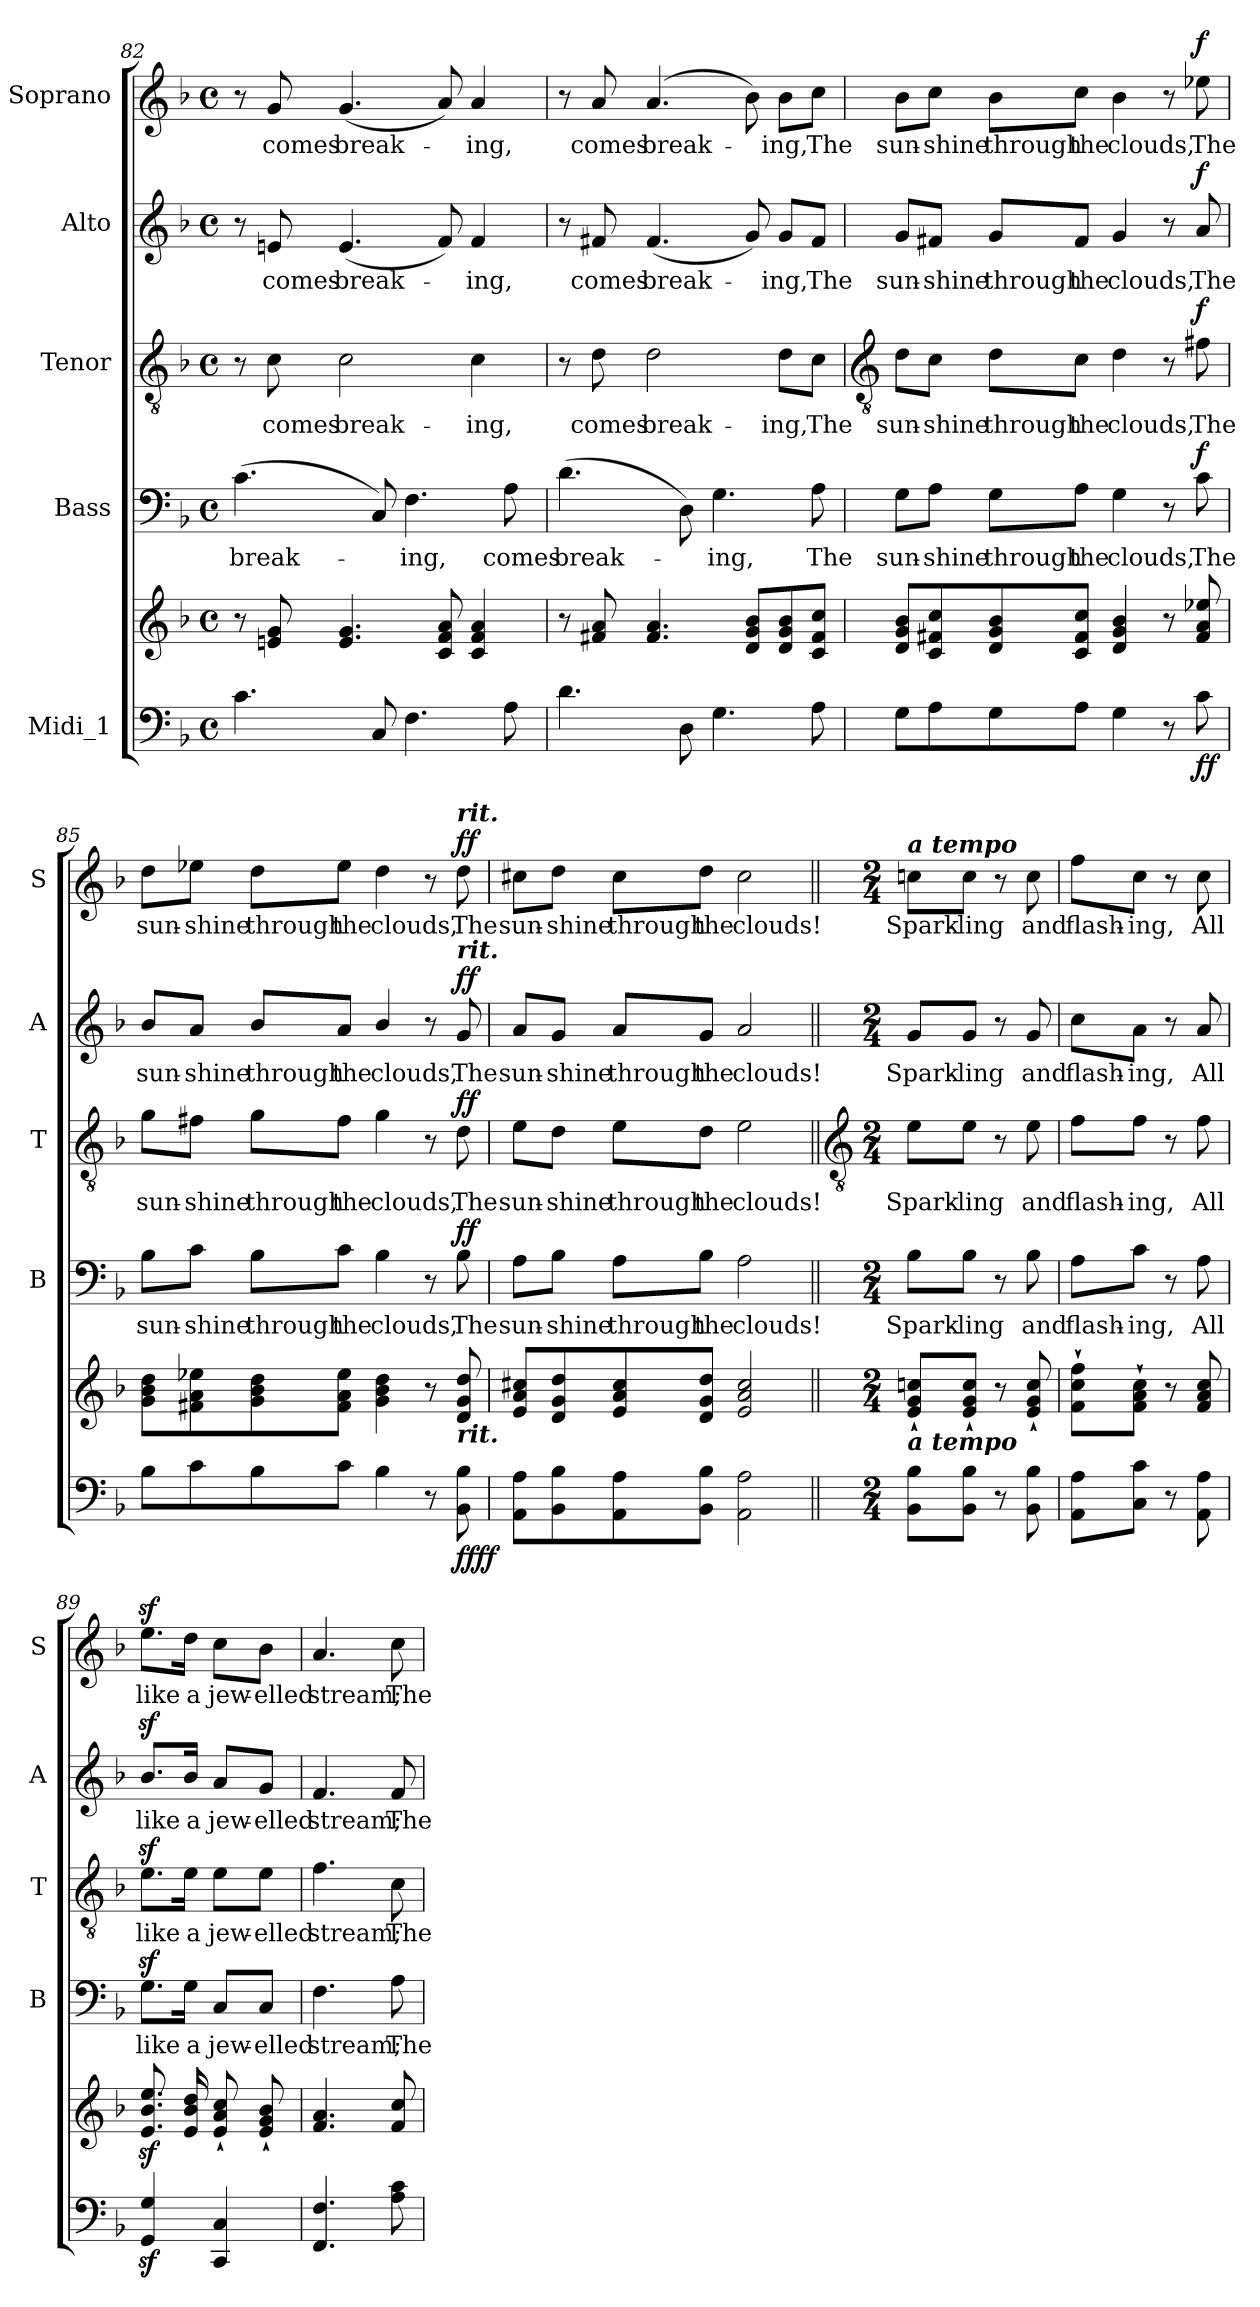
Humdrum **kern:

**kern	**kern	**dynam	**kern	**text	**dynam	**kern	**text	**dynam	**kern	**text	**dynam	**kern	**text	**dynam
*part5	*part5	*part5	*part4	*part4	*part4	*part3	*part3	*part3	*part2	*part2	*part2	*part1	*part1	*part1
*staff6	*staff5	*staff5/6	*staff4	*staff4	*staff4	*staff3	*staff3	*staff3	*staff2	*staff2	*staff2	*staff1	*staff1	*staff1
*I"Midi_1	*	*	*I"Bass	*	*	*I"Tenor	*	*	*I"Alto	*	*	*I"Soprano	*	*
*	*	*	*I'B	*	*	*I'T	*	*	*I'A	*	*	*I'S	*	*
*clefF4	*clefG2	*	*clefF4	*	*	*clefGv2	*	*	*clefG2	*	*	*clefG2	*	*
*k[b-]	*k[b-]	*	*k[b-]	*	*	*k[b-]	*	*	*k[b-]	*	*	*k[b-]	*	*
*F:	*F:	*	*F:	*	*	*F:	*	*	*F:	*	*	*F:	*	*
*M4/4	*M4/4	*	*M4/4	*	*	*M4/4	*	*	*M4/4	*	*	*M4/4	*	*
*met(c)	*met(c)	*	*met(c)	*	*	*met(c)	*	*	*met(c)	*	*	*met(c)	*	*
=82	=82	=82	=82	=82	=82	=82	=82	=82	=82	=82	=82	=82	=82	=82
!	!	!	!	!LO:LY:b	!	!	!	!	!	!	!	!	!	!
4.c	8r	.	(<4.c	break-	.	8r	.	.	8r	.	.	8r	.	.
!	!	!	!	!	!	!	!LO:LY:b	!	!	!LO:LY:b	!	!	!LO:LY:b	!
.	8en 8g	.	.	.	.	8c	comes	.	8en	comes	.	8g	comes	.
!	!	!	!	!	!	!	!LO:LY:b	!	!	!LO:LY:b	!	!	!LO:LY:b	!
.	4.e 4.g	.	.	.	.	2c	break-	.	(<4.e	break-	.	(<4.g	break-	.
8C	.	.	8C)	.	.	.	.	.	.	.	.	.	.	.
!	!	!	!	!LO:LY:b	!	!	!	!	!	!	!	!	!	!
4.F	.	.	4.F	ing,	.	.	.	.	.	.	.	.	.	.
.	8c 8f 8a	.	.	.	.	.	.	.	8f)	.	.	8a)	.	.
!	!	!	!	!	!	!	!LO:LY:b	!	!	!LO:LY:b	!	!	!LO:LY:b	!
.	4c 4f 4a	.	.	.	.	4c	-ing,	.	4f	ing,	.	4a	ing,	.
!	!	!	!	!LO:LY:b	!	!	!	!	!	!	!	!	!	!
8A	.	.	8A	comes	.	.	.	.	.	.	.	.	.	.
=83	=83	=83	=83	=83	=83	=83	=83	=83	=83	=83	=83	=83	=83	=83
!	!	!	!	!LO:LY:b	!	!	!	!	!	!	!	!	!	!
4.d	8r	.	(>4.d	break-	.	8r	.	.	8r	.	.	8r	.	.
!	!	!	!	!	!	!	!LO:LY:b	!	!	!LO:LY:b	!	!	!LO:LY:b	!
.	8f#X 8a	.	.	.	.	8d	comes	.	8f#X	comes	.	8a	comes	.
!	!	!	!	!	!	!	!LO:LY:b	!	!	!LO:LY:b	!	!	!LO:LY:b	!
.	4.f# 4.a	.	.	.	.	2d	break-	.	(<4.f#	break-	.	(<4.a	break-	.
8D	.	.	8D)	.	.	.	.	.	.	.	.	.	.	.
!	!	!	!	!LO:LY:b	!	!	!	!	!	!	!	!	!	!
4.G	.	.	4.G	ing,	.	.	.	.	.	.	.	.	.	.
.	8d 8g 8b-L	.	.	.	.	.	.	.	8g)	.	.	8b-)	.	.
!	!	!	!	!	!	!	!LO:LY:b	!	!	!LO:LY:b	!	!	!LO:LY:b	!
.	8d 8g 8b-	.	.	.	.	8d\L	-ing,	.	8g/L	ing,	.	8b-\L	ing,	.
!	!	!	!	!LO:LY:b	!	!	!LO:LY:b	!	!	!LO:LY:b	!	!	!LO:LY:b	!
8A	8c 8f# 8ccJ	.	8A	The	.	8c\J	The	.	8f#/J	The	.	8cc\J	The	.
!!LO:LB:g=z
=84	=84	=84	=84	=84	=84	=84	=84	=84	=84	=84	=84	=84	=84	=84
*	*	*	*	*	*	*clefGv2	*	*	*	*	*	*	*	*
!	!	!	!	!LO:LY:b	!	!	!LO:LY:b	!	!	!LO:LY:b	!	!	!LO:LY:b	!
8GL	8d 8g 8b-L	.	8G\L	sun-	.	8d\L	sun-	.	8g/L	sun-	.	8b-\L	sun-	.
!	!	!	!	!LO:LY:b	!	!	!LO:LY:b	!	!	!LO:LY:b	!	!	!LO:LY:b	!
8A	8c 8f#X 8cc	.	8A\J	-shine	.	8c\J	-shine	.	8f#X/J	-shine	.	8cc\J	-shine	.
!	!	!	!	!LO:LY:b	!	!	!LO:LY:b	!	!	!LO:LY:b	!	!	!LO:LY:b	!
8G	8d 8g 8b-	.	8G\L	through	.	8d\L	through	.	8g/L	through	.	8b-\L	through	.
!	!	!	!	!LO:LY:b	!	!	!LO:LY:b	!	!	!LO:LY:b	!	!	!LO:LY:b	!
8AJ	8c 8f# 8ccJ	.	8A\J	the	.	8c\J	the	.	8f#/J	the	.	8cc\J	the	.
!	!	!	!	!LO:LY:b	!	!	!LO:LY:b	!	!	!LO:LY:b	!	!	!LO:LY:b	!
4G	4d 4g 4b-	.	4G	clouds,	.	4d	clouds,	.	4g	clouds,	.	4b-	clouds,	.
8r	8r	.	8r	.	.	8r	.	.	8r	.	.	8r	.	.
!	!	!LO:DY:b=2	!	!LO:LY:b	!	!	!LO:LY:b	!	!	!LO:LY:b	!	!	!LO:LY:b	!
!	!	!LO:DY:n=1:b	!	!	!LO:DY:b	!	!	!LO:DY:b	!	!	!LO:DY:b	!	!	!LO:DY:b
8c	8f# 8a 8ee-X	f f	8c	The	f	8f#X	The	f	8a	The	f	8ee-X	The	f
=85	=85	=85	=85	=85	=85	=85	=85	=85	=85	=85	=85	=85	=85	=85
!	!	!	!	!LO:LY:b	!	!	!LO:LY:b	!	!	!LO:LY:b	!	!	!LO:LY:b	!
8B-L	8g 8b- 8ddL	.	8B-\L	sun-	.	8g\L	sun-	.	8b-/L	sun-	.	8dd\L	sun-	.
!	!	!	!	!LO:LY:b	!	!	!LO:LY:b	!	!	!LO:LY:b	!	!	!LO:LY:b	!
8c	8f#X 8a 8ee-X	.	8c\J	-shine	.	8f#X\J	-shine	.	8a/J	-shine	.	8ee-X\J	-shine	.
!	!	!	!	!LO:LY:b	!	!	!LO:LY:b	!	!	!LO:LY:b	!	!	!LO:LY:b	!
8B-	8g 8b- 8dd	.	8B-\L	through	.	8g\L	through	.	8b-/L	through	.	8dd\L	through	.
!	!	!	!	!LO:LY:b	!	!	!LO:LY:b	!	!	!LO:LY:b	!	!	!LO:LY:b	!
8cJ	8f# 8a 8ee-J	.	8c\J	the	.	8f#\J	the	.	8a/J	the	.	8ee-\J	the	.
!	!	!	!	!LO:LY:b	!	!	!LO:LY:b	!	!	!LO:LY:b	!	!	!LO:LY:b	!
4B-	4g 4b- 4dd	.	4B-	clouds,	.	4g	clouds,	.	4b-/	clouds,	.	4dd	clouds,	.
8r	8r	.	8r	.	.	8r	.	.	8r	.	.	8r	.	.
!	!	!	!	!	!	!	!	!	!	!	!	!LO:TX:a:Bi:t=rit.	!	!
!	!	!	!	!	!	!	!	!	!LO:TX:a:Bi:t=rit.	!	!	!	!	!
!	!LO:TX:b:Bi:t=rit.	!	!	!	!	!	!	!	!	!	!	!	!	!
!	!	!LO:DY:b=2	!	!LO:LY:b	!	!	!LO:LY:b	!	!	!LO:LY:b	!	!	!LO:LY:b	!
!	!	!LO:DY:n=1:b	!	!	!LO:DY:b	!	!	!LO:DY:b	!	!	!LO:DY:b	!	!	!LO:DY:b
8BB- 8B-	8d 8g 8dd	ff ff	8B-	The	ff	8d	The	ff	8g	The	ff	8dd	The	ff
=86	=86	=86	=86	=86	=86	=86	=86	=86	=86	=86	=86	=86	=86	=86
!	!	!	!	!LO:LY:b	!	!	!LO:LY:b	!	!	!LO:LY:b	!	!	!LO:LY:b	!
8AA 8AL	8e 8a 8cc#XL	.	8A\L	sun-	.	8e\L	sun-	.	8a/L	sun-	.	8cc#X\L	sun-	.
!	!	!	!	!LO:LY:b	!	!	!LO:LY:b	!	!	!LO:LY:b	!	!	!LO:LY:b	!
8BB- 8B-	8d 8g 8dd	.	8B-\J	-shine	.	8d\J	-shine	.	8g/J	-shine	.	8dd\J	-shine	.
!	!	!	!	!LO:LY:b	!	!	!LO:LY:b	!	!	!LO:LY:b	!	!	!LO:LY:b	!
8AA 8A	8e 8a 8cc#	.	8A\L	through	.	8e\L	through	.	8a/L	through	.	8cc#\L	through	.
!	!	!	!	!LO:LY:b	!	!	!LO:LY:b	!	!	!LO:LY:b	!	!	!LO:LY:b	!
8BB- 8B-J	8d 8g 8ddJ	.	8B-\J	the	.	8d\J	the	.	8g/J	the	.	8dd\J	the	.
!	!	!	!	!LO:LY:b	!	!	!LO:LY:b	!	!	!LO:LY:b	!	!	!LO:LY:b	!
2AA 2A	2e 2a 2cc#	.	2A	clouds!	.	2e	clouds!	.	2a	clouds!	.	2cc#	clouds!	.
!!LO:LB:g=z
=87||	=87||	=87||	=87||	=87||	=87||	=87||	=87||	=87||	=87||	=87||	=87||	=87||	=87||	=87||
*	*	*	*	*	*	*clefGv2	*	*	*	*	*	*	*	*
*M2/4	*M2/4	*	*M2/4	*	*	*M2/4	*	*	*M2/4	*	*	*M2/4	*	*
!	!	!	!	!	!	!	!	!	!	!	!	!LO:TX:a:Bi:t=a tempo	!	!
!	!LO:TX:b:Bi:t=a tempo	!	!	!	!	!	!	!	!	!	!	!	!	!
!	!	!	!	!LO:LY:b	!	!	!LO:LY:b	!	!	!LO:LY:b	!	!	!LO:LY:b	!
8BB- 8B-L	8e` 8g` 8ccn`L	.	8B-\L	Spark-	.	8e\L	Spark-	.	8g/L	Spark-	.	8ccn\L	Spark-	.
!	!	!	!	!LO:LY:b	!	!	!LO:LY:b	!	!	!LO:LY:b	!	!	!LO:LY:b	!
8BB- 8B-J	8e` 8g` 8cc`J	.	8B-\J	-ling	.	8e\J	-ling	.	8g/J	-ling	.	8cc\J	-ling	.
8r	8r	.	8r	.	.	8r	.	.	8r	.	.	8r	.	.
!	!	!	!	!LO:LY:b	!	!	!LO:LY:b	!	!	!LO:LY:b	!	!	!LO:LY:b	!
8BB- 8B-	8e` 8g` 8cc`	.	8B-	and	.	8e	and	.	8g	and	.	8cc	and	.
=88	=88	=88	=88	=88	=88	=88	=88	=88	=88	=88	=88	=88	=88	=88
!	!	!	!	!LO:LY:b	!	!	!LO:LY:b	!	!	!LO:LY:b	!	!	!LO:LY:b	!
8AA 8AL	8f` 8cc` 8ff`L	.	8A\L	flash-	.	8f\L	flash-	.	8cc\L	flash-	.	8ff\L	flash-	.
!	!	!	!	!LO:LY:b	!	!	!LO:LY:b	!	!	!LO:LY:b	!	!	!LO:LY:b	!
8C 8cJ	8f` 8a` 8cc`J	.	8c\J	-ing,	.	8f\J	-ing,	.	8a\J	-ing,	.	8cc\J	-ing,	.
8r	8r	.	8r	.	.	8r	.	.	8r	.	.	8r	.	.
!	!	!	!	!LO:LY:b	!	!	!LO:LY:b	!	!	!LO:LY:b	!	!	!LO:LY:b	!
8AA 8A	8f 8a 8cc	.	8A	All	.	8f	All	.	8a	All	.	8cc	All	.
=89	=89	=89	=89	=89	=89	=89	=89	=89	=89	=89	=89	=89	=89	=89
!	!	!	!	!LO:LY:b	!	!	!LO:LY:b	!	!	!LO:LY:b	!	!	!LO:LY:b	!
4GGz< 4Gz<	8.ez< 8.b-z< 8.eez<L	.	8.Gz<\L	like	.	8.ez<\L	like	.	8.b-z</L	like	.	8.eez<\L	like	.
!	!	!	!	!LO:LY:b	!	!	!LO:LY:b	!	!	!LO:LY:b	!	!	!LO:LY:b	!
.	16e 16b- 16ddL	.	16G\Jk	a	.	16e\Jk	a	.	16b-/Jk	a	.	16dd\Jk	a	.
!	!	!	!	!LO:LY:b	!	!	!LO:LY:b	!	!	!LO:LY:b	!	!	!LO:LY:b	!
4CC 4C	8e` 8a` 8cc`	.	8C/L	jew-	.	8e\L	jew-	.	8a/L	jew-	.	8cc\L	jew-	.
!	!	!	!	!LO:LY:b	!	!	!LO:LY:b	!	!	!LO:LY:b	!	!	!LO:LY:b	!
.	8e/` 8g/` 8b-/`J	.	8C/J	-elled	.	8e\J	-elled	.	8g/J	-elled	.	8b-\J	-elled	.
=90	=90	=90	=90	=90	=90	=90	=90	=90	=90	=90	=90	=90	=90	=90
!	!	!	!	!LO:LY:b	!	!	!LO:LY:b	!	!	!LO:LY:b	!	!	!LO:LY:b	!
4.FF 4.F	4.f 4.a	.	4.F	stream;	.	4.f	stream;	.	4.f	stream;	.	4.a	stream;	.
!	!	!	!	!LO:LY:b	!	!	!LO:LY:b	!	!	!LO:LY:b	!	!	!LO:LY:b	!
8A 8c	8f 8cc	.	8A	The	.	8c	The	.	8f	The	.	8cc	The	.
=	=	=	=	=	=	=	=	=	=	=	=	=	=	=
*-	*-	*-	*-	*-	*-	*-	*-	*-	*-	*-	*-	*-	*-	*-
